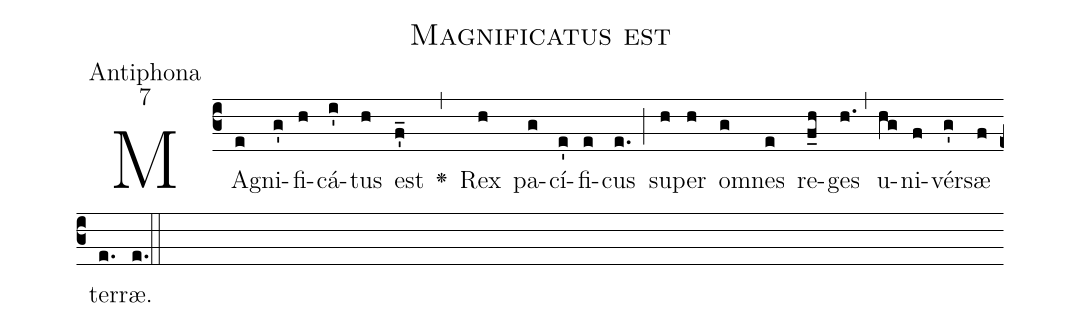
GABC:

name:Magnificatus est;
office-part:Antiphona;
mode:7;
def-m1:}{\greseteolcustos{manual}{;
def-m2:\ifx\breakbeforeEuouae\undefined\else;
def-m3:\fi}\ifx\noeuouae\undefined\def\noeuouae{F}\fi\if\noeuouae F{;
def-m4:}\fi;
%%
(c3) MA(e)gni(g')fi(h)cá(i')tus(h) est(f_') <v>\greheightstar</v>(,)
Rex(h) pa(g)cí(e')fi(e)cus(e.) (;)
su(h)per(h) o(g)mnes(e) re(f_h)ges(h.) (,)
u(hg)ni(f)vér(g')sæ(f) ter(e.[em1])ræ.(e.) (::[em2]Z[em3])

E(i) u(i) o(j) u(i) a(h) e.(gf..) (::[em4])
